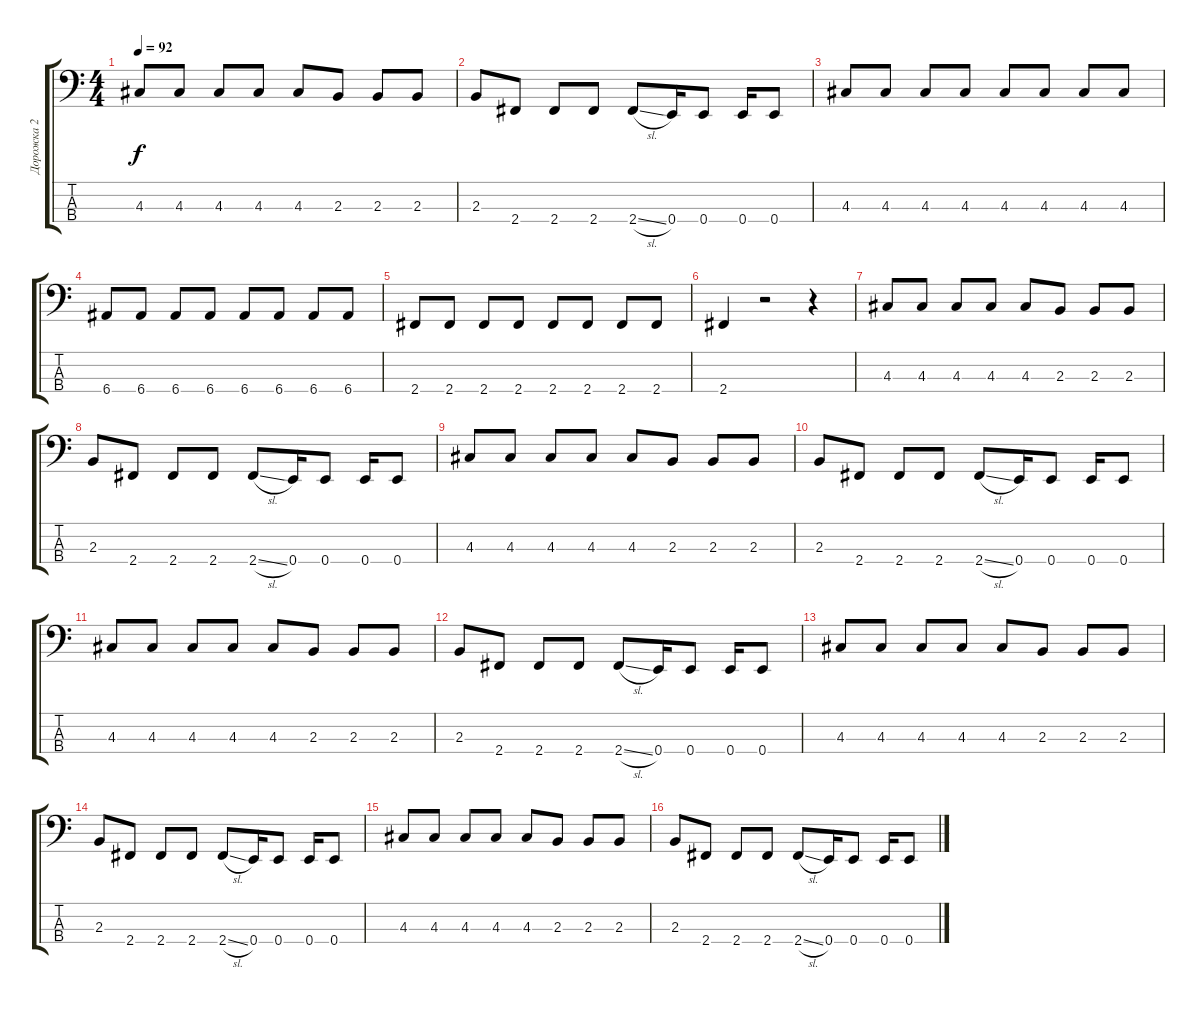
\track ("Дорожка 2" "Дорожка 2") {instrument electricbassfinger}
\staff {score tabs}
\tuning (G2 D2 A1 E1) {hide}
\ts (4 4)
\tempo 92
\clef f4
\ks c
4.3.8{dy f} 4.3.8 4.3.8 4.3.8 4.3.8 2.3.8 2.3.8 2.3.8 |
2.3.8 2.4.8 2.4.8 2.4.8 2.4{sl}.8 0.4.16 0.4.8 0.4.16 0.4.8 |
4.3.8 4.3.8 4.3.8 4.3.8 4.3.8 4.3.8 4.3.8 4.3.8 |
6.4.8 6.4.8 6.4.8 6.4.8 6.4.8 6.4.8 6.4.8 6.4.8 |
2.4.8 2.4.8 2.4.8 2.4.8 2.4.8 2.4.8 2.4.8 2.4.8 |
2.4.4 r.2 r.4 |
4.3.8 4.3.8 4.3.8 4.3.8 4.3.8 2.3.8 2.3.8 2.3.8 |
2.3.8 2.4.8 2.4.8 2.4.8 2.4{sl}.8 0.4.16 0.4.8 0.4.16 0.4.8 |
4.3.8 4.3.8 4.3.8 4.3.8 4.3.8 2.3.8 2.3.8 2.3.8 |
2.3.8 2.4.8 2.4.8 2.4.8 2.4{sl}.8 0.4.16 0.4.8 0.4.16 0.4.8 |
4.3.8 4.3.8 4.3.8 4.3.8 4.3.8 2.3.8 2.3.8 2.3.8 |
2.3.8 2.4.8 2.4.8 2.4.8 2.4{sl}.8 0.4.16 0.4.8 0.4.16 0.4.8 |
4.3.8 4.3.8 4.3.8 4.3.8 4.3.8 2.3.8 2.3.8 2.3.8 |
2.3.8 2.4.8 2.4.8 2.4.8 2.4{sl}.8 0.4.16 0.4.8 0.4.16 0.4.8 |
4.3.8 4.3.8 4.3.8 4.3.8 4.3.8 2.3.8 2.3.8 2.3.8 |
2.3.8 2.4.8 2.4.8 2.4.8 2.4{sl}.8 0.4.16 0.4.8 0.4.16 0.4.8
